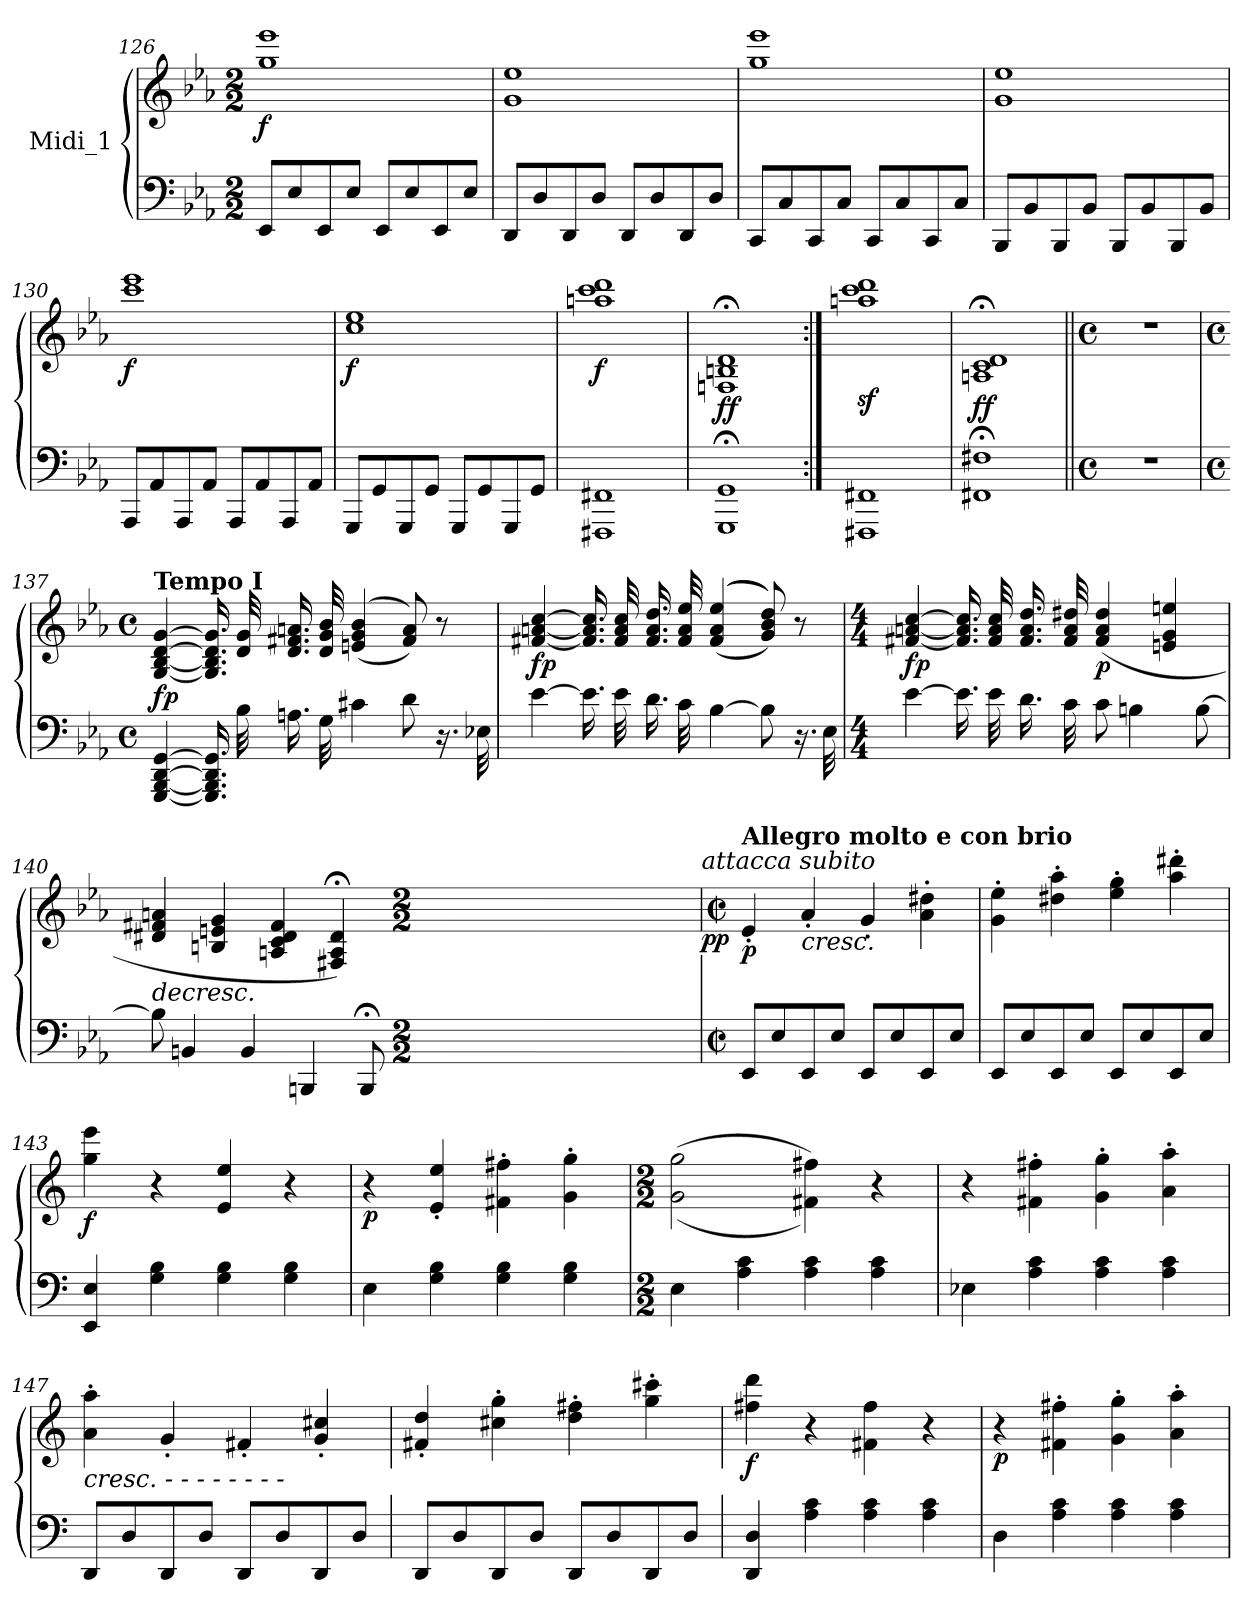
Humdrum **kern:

**kern	**kern	**dynam
*part1	*part1	*part1
*staff2	*staff1	*staff1/2
*I"Midi_1	*	*
!!LO:LB:g=z
*clefF4	*clefG2	*
*k[b-e-a-]	*k[b-e-a-]	*
*E-:	*E-:	*
*M2/2	*M2/2	*
=126	=126	=126
!	!	!LO:DY:b
8EE-L	1gg 1eee-	f
8E-	.	.
8EE-	.	.
8E-J	.	.
8EE-L	.	.
8E-	.	.
8EE-	.	.
8E-J	.	.
=127	=127	=127
8DDL	1g 1ee-	.
8D	.	.
8DD	.	.
8DJ	.	.
8DDL	.	.
8D	.	.
8DD	.	.
8DJ	.	.
=128	=128	=128
8CCL	1gg 1eee-	.
8C	.	.
8CC	.	.
8CJ	.	.
8CCL	.	.
8C	.	.
8CC	.	.
8CJ	.	.
=129	=129	=129
8BBB-L	1g 1ee-	.
8BB-	.	.
8BBB-	.	.
8BB-J	.	.
8BBB-L	.	.
8BB-	.	.
8BBB-	.	.
8BB-J	.	.
!!LO:LB:g=z
=130	=130	=130
!	!	!LO:DY:b
8AAA-L	1ccc 1eee-	f
8AA-	.	.
8AAA-	.	.
8AA-J	.	.
8AAA-L	.	.
8AA-	.	.
8AAA-	.	.
8AA-J	.	.
=131	=131	=131
!	!	!LO:DY:b
8GGGL	1cc 1ee-	f
8GG	.	.
8GGG	.	.
8GGJ	.	.
8GGGL	.	.
8GG	.	.
8GGG	.	.
8GGJ	.	.
=132	=132	=132
!	!	!LO:DY:b
1FFF#X 1FF#X	1aan 1ccc 1ddd	f
=133	=133	=133
!	!	!LO:DY:b
1GGG; 1GG;	1Fn;< 1Bn;< 1d;<	ff
=134:|!	=134:|!	=134:|!
1FFF#X 1FF#X	1aanz< 1cccz< 1dddz<	.
=135	=135	=135
!	!	!LO:DY:b
1FF#X; 1F#X;	1An;< 1c;< 1d;<	ff
=136||	=136||	=136||
*M4/4	*M4/4	*
*met(c)	*met(c)	*
1r	1r	.
!!LO:LB:g=z
=137	=137	=137
*M4/4	*M4/4	*
*met(c)	*met(c)	*
!	!LO:TX:a:B:t=Tempo I	!
!	!	!LO:DY:b
[4GGG [4BBB- [4DD [4GG	[4G [4B- [4d [4g	fp
16.GGG] 16.BBB-] 16.DD] 16.GG]LL	16.G] 16.B-] 16.d] 16.g]LL	.
32B-L	32d 32gL	.
16.An	16.d 16.f#X 16.an	.
32GJJ	32d 32g 32b-JJ	.
4c#X	(<(>4en 4g 4b-	.
8d	8f# 8a))	.
16.r	8r	.
32E-X	.	.
=138	=138	=138
!	!	!LO:DY:b
[4e-	[4f#X [4an [4cc	fp
16.e-LL]	16.f#/] 16.a/] 16.cc/]LL	.
32e-L	32f#/ 32a/ 32cc/L	.
16.d	16.f#/ 16.a/ 16.dd/	.
32cJJ	32f#/ 32a/ 32ee-/JJ	.
[4B-	(<(>(>4f#/ 4a/ 4ee-/	.
8B-]	8g/ 8b-/ 8dd/)))	.
16.r	8r	.
32E-	.	.
!!LO:LB:g=z
=139	=139	=139
*M4/4	*M4/4	*
!	!	!LO:DY:b
[4e-	[4f#X [4an [4cc	fp
16.e-LL]	16.f#] 16.a] 16.cc]LL	.
32e-L	32f# 32a 32ccL	.
16.d	16.f# 16.a 16.dd	.
32cJJ	32f# 32a 32dd#XJJ	.
!	!	!LO:DY:b
8c	(>4f# 4a 4dd#	p
4Bn	.	.
.	4en 4g 4een	.
[8B	.	.
=140	=140	=140
!	!LO:TX:b:i:t=decresc.	!
8B]	4d#X 4f#X 4an	.
4BBn	.	.
.	4Bn 4en 4g	.
4BB	.	.
.	4An 4c 4d# 4f#	.
4BBBn	.	.
!	!LO:TX:a:i:t=attacca subito	!
!	!	!LO:DY:b
.	4F#X;< 4A;< 4d#;<)	pp
8BBB;	.	.
*k[]	*k[]	*
*C:	*C:	*
*M2/2	*M2/2	*
*met(c|)	*met(c|)	*
!!LO:LB:g=z
=141	=141	=141
*M2/2	*M2/2	*
*met(c|)	*met(c|)	*
!	!LO:TX:a:B:t=Allegro molto e con brio	!
!	!	!LO:DY:b
8EEL	4e'	p
8E	.	.
!	!LO:TX:b:i:t=cresc.	!
8EE	4a'	.
8EJ	.	.
8EEL	4g'	.
8E	.	.
8EE	4a' 4dd#X'	.
8EJ	.	.
=142	=142	=142
8EEL	4g' 4ee'	.
8E	.	.
8EE	4dd#X' 4aa'	.
8EJ	.	.
8EEL	4ee' 4gg'	.
8E	.	.
8EE	4aa' 4ddd#X'	.
8EJ	.	.
=143	=143	=143
!	!	!LO:DY:b
4EE 4E	4gg 4eee	f
4G 4B	4r	.
4G 4B	4e 4ee	.
4G 4B	4r	.
=144	=144	=144
!	!	!LO:DY:b
4E	4r	p
4G 4B	4e' 4ee'	.
4G 4B	4f#X' 4ff#X'	.
4G 4B	4g' 4gg'	.
!!LO:LB:g=z
=145	=145	=145
*M2/2	*M2/2	*
4E	(>(<2g 2gg	.
4A 4c	.	.
4A 4c	4f#X 4ff#X))	.
4A 4c	4r	.
=146	=146	=146
4E-X	4r	.
4A 4c	4f#X' 4ff#X'	.
4A 4c	4g' 4gg'	.
4A 4c	4a' 4aa'	.
=147	=147	=147
!	!LO:TX:b:i:t=cresc.    -           -            -            -            -            -            -            -	!
8DDL	4a' 4aa'	.
8D	.	.
8DD	4g'	.
8DJ	.	.
8DDL	4f#X'	.
8D	.	.
8DD	4g' 4cc#X'	.
8DJ	.	.
=148	=148	=148
8DDL	4f#X' 4dd'	.
8D	.	.
8DD	4cc#X' 4gg'	.
8DJ	.	.
8DDL	4dd' 4ff#X'	.
8D	.	.
8DD	4gg' 4ccc#X'	.
8DJ	.	.
!!LO:LB:g=z
=149	=149	=149
!	!	!LO:DY:b
4DD 4D	4ff#X 4ddd	f
4A 4c	4r	.
4A 4c	4f#X 4ff#	.
4A 4c	4r	.
=150	=150	=150
!	!	!LO:DY:b
4D	4r	p
4A 4c	4f#X' 4ff#X'	.
4A 4c	4g' 4gg'	.
4A 4c	4a' 4aa'	.
=	=	=
*-	*-	*-
